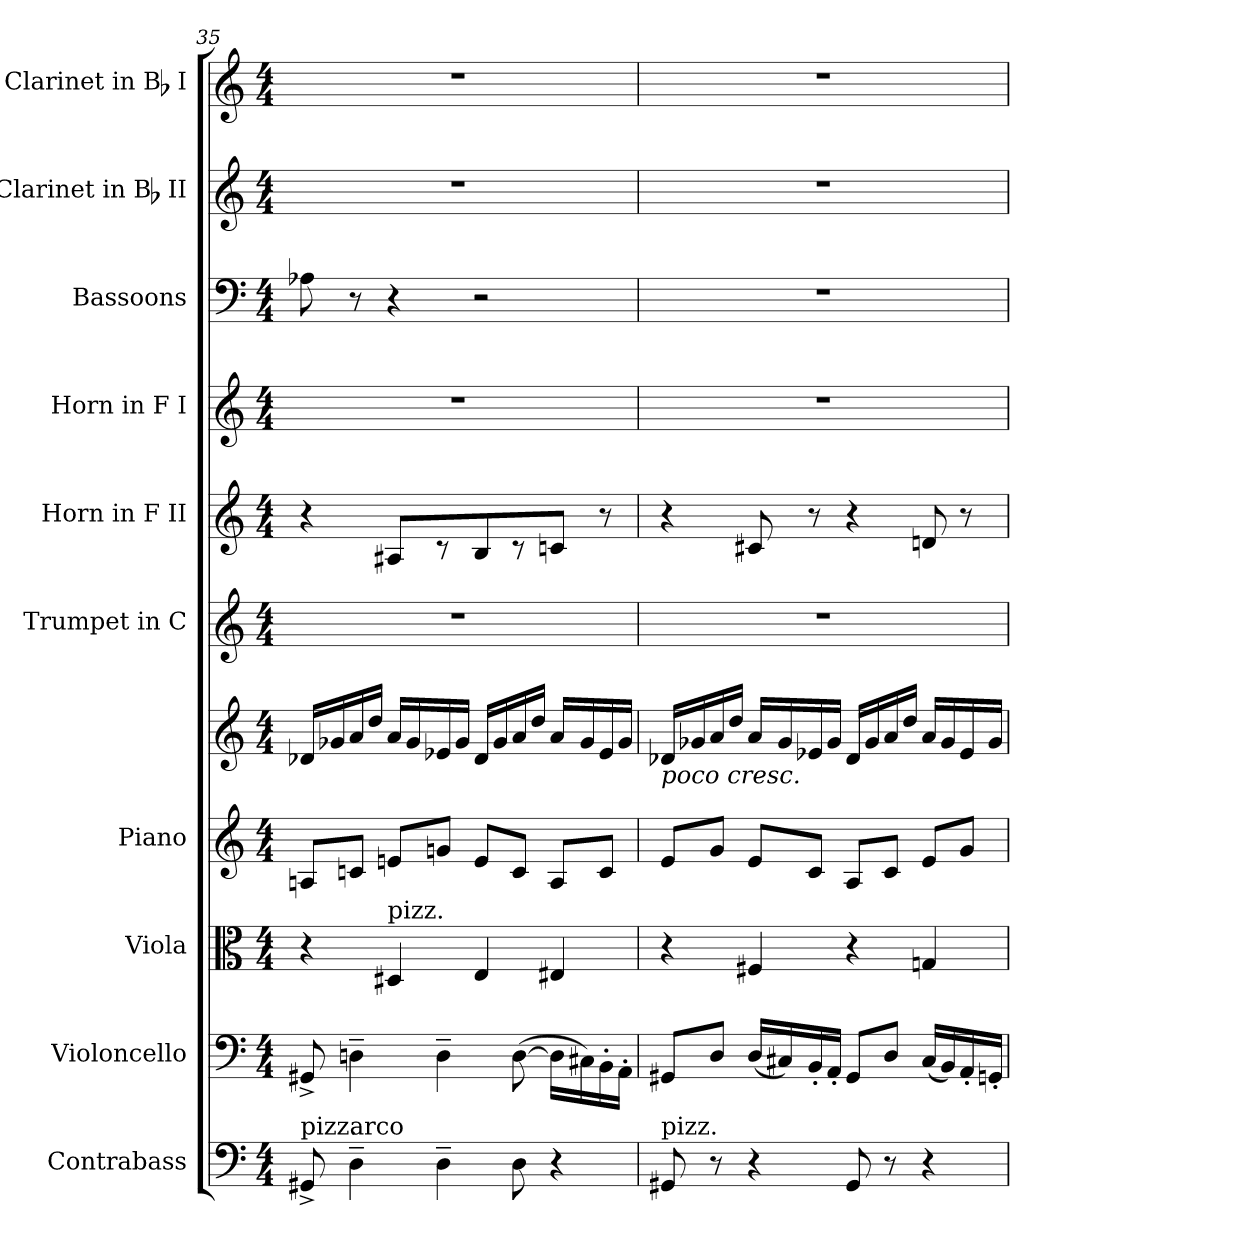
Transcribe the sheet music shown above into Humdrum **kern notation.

**kern	**kern	**kern	**kern	**kern	**kern	**kern	**kern	**kern	**kern	**kern
*part10	*part9	*part8	*part7	*part7	*part6	*part5	*part4	*part3	*part2	*part1
*staff11	*staff10	*staff9	*staff8	*staff7	*staff6	*staff5	*staff4	*staff3	*staff2	*staff1
*I"Contrabass	*I"Violoncello	*I"Viola	*I"Piano	*	*I"Trumpet in C	*I"Horn in F II	*I"Horn in F I	*I"Bassoons	*I"Clarinet in Bb II	*I"Clarinet in Bb I
*I'Cb.	*I'Vc.	*I'Vla.	*I'Pno.	*	*	*I'Hn.	*I'Hn.	*I'Bsn.	*I'Cl.	*I'Cl.
*clefF4	*clefF4	*clefC3	*clefG2	*clefG2	*clefG2	*clefG2	*clefG2	*clefF4	*clefG2	*clefG2
*ITrd7c12	*	*	*	*	*	*ITrd4c7	*ITrd4c7	*	*ITrd1c2	*ITrd1c2
*k[]	*k[]	*k[]	*k[]	*k[]	*k[]	*k[b-]	*k[b-]	*k[]	*k[b-e-]	*k[b-e-]
*M4/4	*M4/4	*M4/4	*M4/4	*M4/4	*M4/4	*M4/4	*M4/4	*M4/4	*M4/4	*M4/4
=35	=35	=35	=35	=35	=35	=35	=35	=35	=35	=35
!LO:TX:a:t=pizz.	!	!	!	!	!	!	!	!	!	!
8GGG#X^	8GG#X^	4r	8An/L	16d-XLL	1r	4r	1r	8A-X	1r	1r
.	.	.	.	16g-X	.	.	.	.	.	.
!LO:TX:a:t=arco	!	!	!	!	!	!	!	!	!	!
4DD~	4Dn~	.	8cn/J	16a	.	.	.	8r	.	.
.	.	.	.	16ddJJ	.	.	.	.	.	.
!	!	!LO:TX:a:t=pizz.	!	!	!	!	!	!	!	!
.	.	4D#X	8en/L	16aLL	.	8D#XL	.	4r	.	.
.	.	.	.	16g-	.	.	.	.	.	.
4DD~	4D~	.	8gn/J	16e-X	.	8r	.	.	.	.
.	.	.	.	16g-JJ	.	.	.	.	.	.
.	.	4E	8e/L	16d-LL	.	8E	.	2r	.	.
.	.	.	.	16g-	.	.	.	.	.	.
8DD	([8D	.	8c/J	16a	.	8r	.	.	.	.
.	.	.	.	16ddJJ	.	.	.	.	.	.
4r	16D\LL]	4E#X	8A/L	16aLL	.	8FnJ	.	.	.	.
.	16C#X)	.	.	16g-	.	.	.	.	.	.
.	16BB'	.	8c/J	16e-	.	8r	.	.	.	.
.	16AA'JJ	.	.	16g-JJ	.	.	.	.	.	.
=36	=36	=36	=36	=36	=36	=36	=36	=36	=36	=36
!	!	!	!	!LO:TX:b:i:t=poco cresc.	!	!	!	!	!	!
!LO:TX:a:t=pizz.	!	!	!	!	!	!	!	!	!	!
8GGG#X	8GG#XL	4r	8e/L	16d-XLL	1r	4r	1r	1r	1r	1r
.	.	.	.	16g-X	.	.	.	.	.	.
8r	8DJ	.	8g/J	16a	.	.	.	.	.	.
.	.	.	.	16ddJJ	.	.	.	.	.	.
4r	(16DLL	4F#X	8e/L	16aLL	.	8F#X	.	.	.	.
.	16C#X)	.	.	16g-	.	.	.	.	.	.
.	16BB'	.	8c/J	16e-X	.	8r	.	.	.	.
.	16AA'JJ	.	.	16g-JJ	.	.	.	.	.	.
8GGG#	8GG#L	4r	8A/L	16d-LL	.	4r	.	.	.	.
.	.	.	.	16g-	.	.	.	.	.	.
8r	8DJ	.	8c/J	16a	.	.	.	.	.	.
.	.	.	.	16ddJJ	.	.	.	.	.	.
4r	(16C#LL	4Gn	8e/L	16aLL	.	8Gn	.	.	.	.
.	16BB)	.	.	16g-	.	.	.	.	.	.
.	16AA'	.	8g/J	16e-	.	8r	.	.	.	.
.	16GGn'JJ	.	.	16g-JJ	.	.	.	.	.	.
=	=	=	=	=	=	=	=	=	=	=
*-	*-	*-	*-	*-	*-	*-	*-	*-	*-	*-
